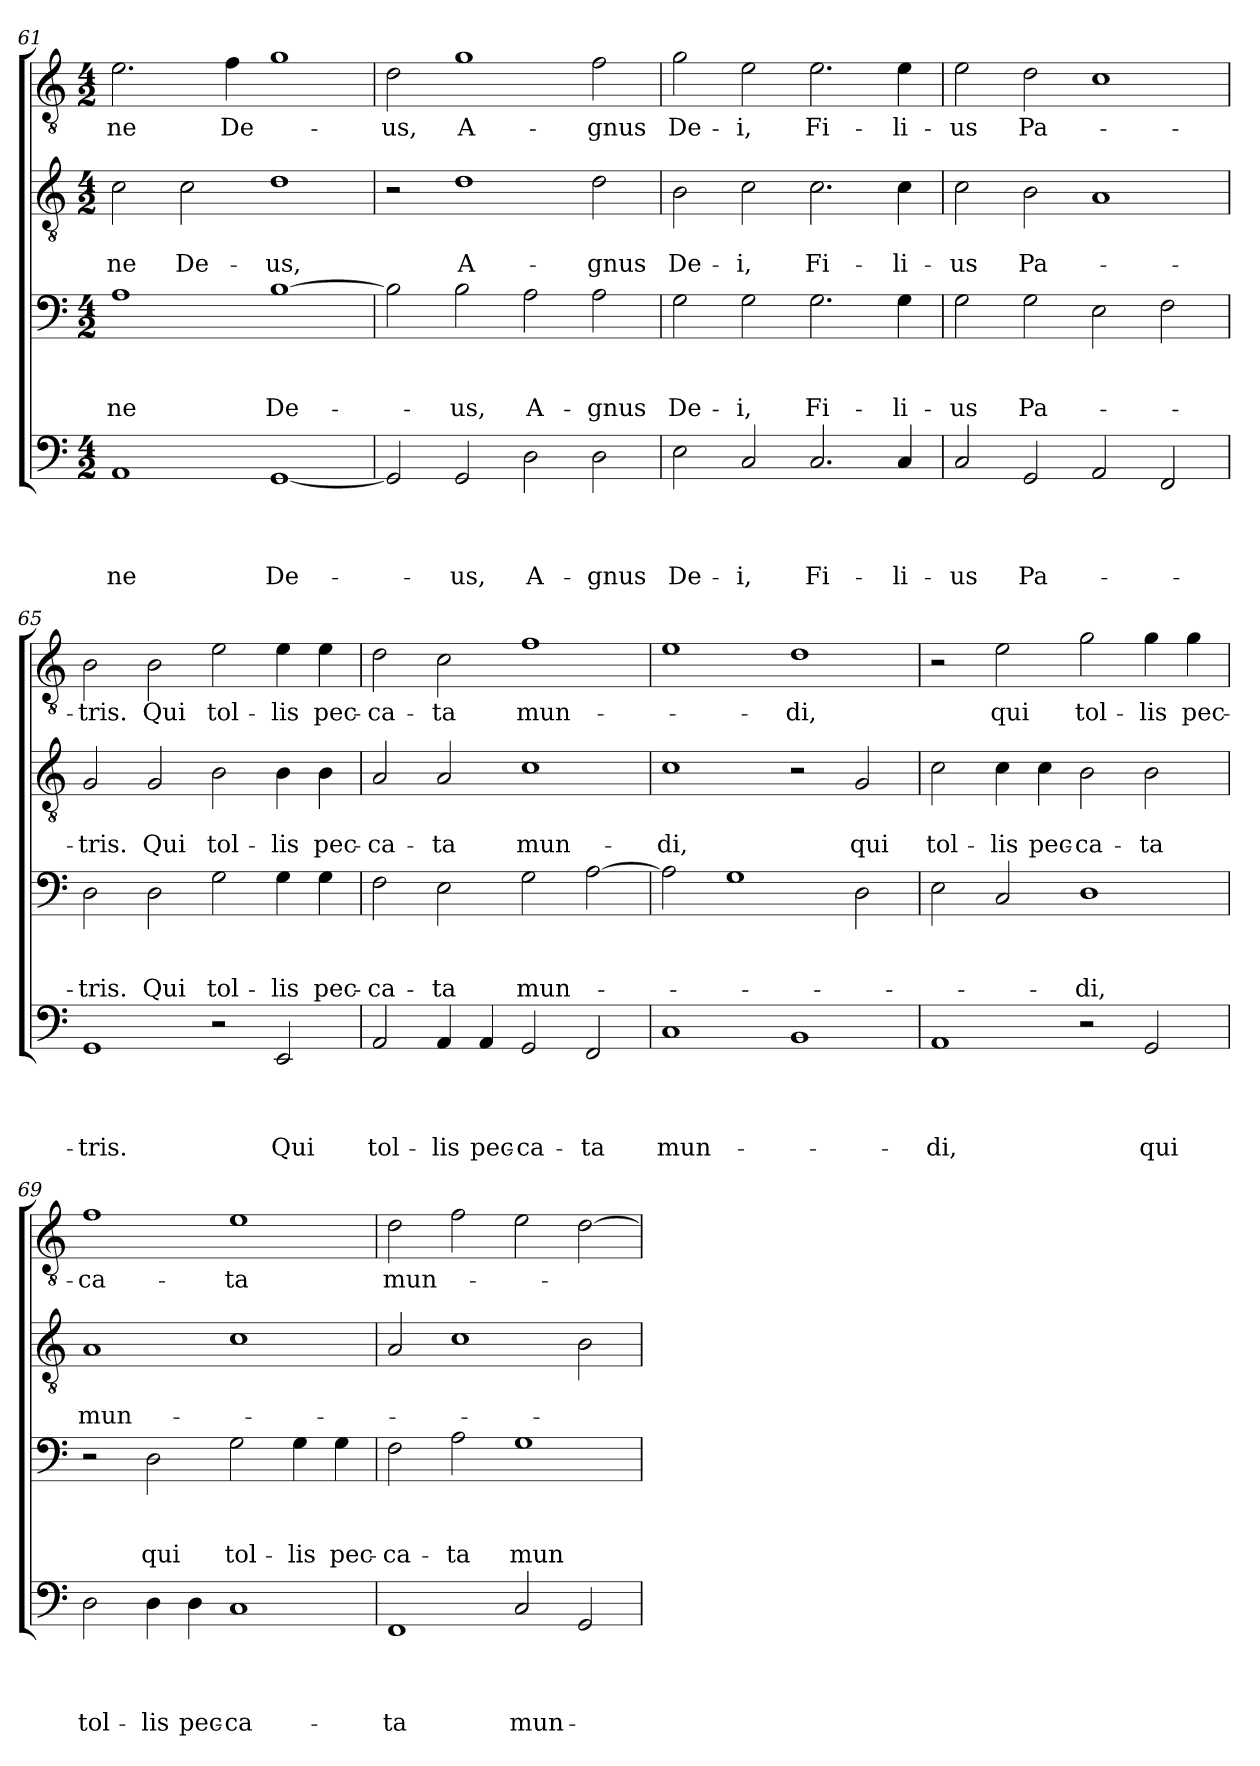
**kern	**text	**text	**text	**text	**kern	**text	**text	**text	**kern	**text	**text	**kern	**text
*part4	*part4	*part4	*part4	*part4	*part3	*part3	*part3	*part3	*part2	*part2	*part2	*part1	*part1
*staff4	*staff4	*staff4	*staff4	*staff4	*staff3	*staff3	*staff3	*staff3	*staff2	*staff2	*staff2	*staff1	*staff1
*clefF4	*	*	*	*	*clefF4	*	*	*	*clefGv2	*	*	*clefGv2	*
*k[]	*	*	*	*	*k[]	*	*	*	*k[]	*	*	*k[]	*
*C:	*	*	*	*	*C:	*	*	*	*C:	*	*	*C:	*
*M4/2	*	*	*	*	*M4/2	*	*	*	*M4/2	*	*	*M4/2	*
=61	=61	=61	=61	=61	=61	=61	=61	=61	=61	=61	=61	=61	=61
!	!	!	!	!LO:LY:b	!	!	!	!LO:LY:b	!	!	!LO:LY:b	!	!LO:LY:b
1AA	.	.	.	-ne	1A	.	.	-ne	2c\	.	-ne	2.e\	-ne
!	!	!	!	!	!	!	!	!	!	!	!LO:LY:b	!	!
.	.	.	.	.	.	.	.	.	2c\	.	De-	.	.
!	!	!	!	!	!	!	!	!	!	!	!	!	!LO:LY:b
.	.	.	.	.	.	.	.	.	.	.	.	4f\	De-
!	!	!	!	!LO:LY:b	!	!	!	!LO:LY:b	!	!	!LO:LY:b	!	!
[<1GG	.	.	.	De-	[>1B	.	.	De-	1d	.	-us,	1g	.
=62	=62	=62	=62	=62	=62	=62	=62	=62	=62	=62	=62	=62	=62
!	!	!	!	!	!	!	!	!	!	!	!	!	!LO:LY:b
2GG/]	.	.	.	.	2B\]	.	.	.	2r	.	.	2d\	-us,
!	!	!	!	!LO:LY:b	!	!	!	!LO:LY:b	!	!	!LO:LY:b	!	!LO:LY:b
2GG/	.	.	.	-us,	2B\	.	.	-us,	1d	.	A-	1g	A-
!	!	!	!	!LO:LY:b	!	!	!	!LO:LY:b	!	!	!	!	!
2D\	.	.	.	A-	2A\	.	.	A-	.	.	.	.	.
!	!	!	!	!LO:LY:b	!	!	!	!LO:LY:b	!	!	!LO:LY:b	!	!LO:LY:b
2D\	.	.	.	-gnus	2A\	.	.	-gnus	2d\	.	-gnus	2f\	-gnus
=63	=63	=63	=63	=63	=63	=63	=63	=63	=63	=63	=63	=63	=63
!	!	!	!	!LO:LY:b	!	!	!	!LO:LY:b	!	!	!LO:LY:b	!	!LO:LY:b
2E\	.	.	.	De-	2G\	.	.	De-	2B\	.	De-	2g\	De-
!	!	!	!	!LO:LY:b	!	!	!	!LO:LY:b	!	!	!LO:LY:b	!	!LO:LY:b
2C/	.	.	.	-i,	2G\	.	.	-i,	2c\	.	-i,	2e\	-i,
!	!	!	!	!LO:LY:b	!	!	!	!LO:LY:b	!	!	!LO:LY:b	!	!LO:LY:b
2.C/	.	.	.	Fi-	2.G\	.	.	Fi-	2.c\	.	Fi-	2.e\	Fi-
!	!	!	!	!LO:LY:b	!	!	!	!LO:LY:b	!	!	!LO:LY:b	!	!LO:LY:b
4C/	.	.	.	-li-	4G\	.	.	-li-	4c\	.	-li-	4e\	-li-
=64	=64	=64	=64	=64	=64	=64	=64	=64	=64	=64	=64	=64	=64
!	!	!	!	!LO:LY:b	!	!	!	!LO:LY:b	!	!	!LO:LY:b	!	!LO:LY:b
2C/	.	.	.	-us	2G\	.	.	-us	2c\	.	-us	2e\	-us
!	!	!	!	!LO:LY:b	!	!	!	!LO:LY:b	!	!	!LO:LY:b	!	!LO:LY:b
2GG/	.	.	.	Pa-	2G\	.	.	Pa-	2B\	.	Pa-	2d\	Pa-
2AA/	.	.	.	.	2E\	.	.	.	1A	.	.	1c	.
2FF/	.	.	.	.	2F\	.	.	.	.	.	.	.	.
=65	=65	=65	=65	=65	=65	=65	=65	=65	=65	=65	=65	=65	=65
!	!	!	!	!LO:LY:b	!	!	!	!LO:LY:b	!	!	!LO:LY:b	!	!LO:LY:b
1GG	.	.	.	-tris.	2D\	.	.	-tris.	2G/	.	-tris.	2B\	-tris.
!	!	!	!	!	!	!	!	!LO:LY:b	!	!	!LO:LY:b	!	!LO:LY:b
.	.	.	.	.	2D\	.	.	Qui	2G/	.	Qui	2B\	Qui
!	!	!	!	!	!	!	!	!LO:LY:b	!	!	!LO:LY:b	!	!LO:LY:b
2r	.	.	.	.	2G\	.	.	tol-	2B\	.	tol-	2e\	tol-
!	!	!	!	!LO:LY:b	!	!	!	!LO:LY:b	!	!	!LO:LY:b	!	!LO:LY:b
2EE/	.	.	.	Qui	4G\	.	.	-lis	4B\	.	-lis	4e\	-lis
!	!	!	!	!	!	!	!	!LO:LY:b	!	!	!LO:LY:b	!	!LO:LY:b
.	.	.	.	.	4G\	.	.	pec-	4B\	.	pec-	4e\	pec-
!!LO:LB:g=z
=66	=66	=66	=66	=66	=66	=66	=66	=66	=66	=66	=66	=66	=66
!	!	!	!	!LO:LY:b	!	!	!	!LO:LY:b	!	!	!LO:LY:b	!	!LO:LY:b
2AA/	.	.	.	tol-	2F\	.	.	-ca-	2A/	.	-ca-	2d\	-ca-
!	!	!	!	!LO:LY:b	!	!	!	!LO:LY:b	!	!	!LO:LY:b	!	!LO:LY:b
4AA/	.	.	.	-lis	2E\	.	.	-ta	2A/	.	-ta	2c\	-ta
!	!	!	!	!LO:LY:b	!	!	!	!	!	!	!	!	!
4AA/	.	.	.	pec-	.	.	.	.	.	.	.	.	.
!	!	!	!	!LO:LY:b	!	!	!	!LO:LY:b	!	!	!LO:LY:b	!	!LO:LY:b
2GG/	.	.	.	-ca-	2G\	.	.	mun-	1c	.	mun-	1f	mun-
!	!	!	!	!LO:LY:b	!	!	!	!	!	!	!	!	!
2FF/	.	.	.	-ta	[>2A\	.	.	.	.	.	.	.	.
=67	=67	=67	=67	=67	=67	=67	=67	=67	=67	=67	=67	=67	=67
!	!	!	!	!LO:LY:b	!	!	!	!	!	!	!LO:LY:b	!	!
1C	.	.	.	mun-	2A\]	.	.	.	1c	.	-di,	1e	.
.	.	.	.	.	1G	.	.	.	.	.	.	.	.
!	!	!	!	!	!	!	!	!	!	!	!	!	!LO:LY:b
1BB	.	.	.	.	.	.	.	.	2r	.	.	1d	-di,
!	!	!	!	!	!	!	!	!	!	!	!LO:LY:b	!	!
.	.	.	.	.	2D\	.	.	.	2G/	.	qui	.	.
=68	=68	=68	=68	=68	=68	=68	=68	=68	=68	=68	=68	=68	=68
!	!	!	!	!LO:LY:b	!	!	!	!	!	!	!LO:LY:b	!	!
1AA	.	.	.	-di,	2E\	.	.	.	2c\	.	tol-	2r	.
!	!	!	!	!	!	!	!	!	!	!	!LO:LY:b	!	!LO:LY:b
.	.	.	.	.	2C/	.	.	.	4c\	.	-lis	2e\	qui
!	!	!	!	!	!	!	!	!	!	!	!LO:LY:b	!	!
.	.	.	.	.	.	.	.	.	4c\	.	pec-	.	.
!	!	!	!	!	!	!	!	!LO:LY:b	!	!	!LO:LY:b	!	!LO:LY:b
2r	.	.	.	.	1D	.	.	-di,	2B\	.	-ca-	2g\	tol-
!	!	!	!	!LO:LY:b	!	!	!	!	!	!	!LO:LY:b	!	!LO:LY:b
2GG/	.	.	.	qui	.	.	.	.	2B\	.	-ta	4g\	-lis
!	!	!	!	!	!	!	!	!	!	!	!	!	!LO:LY:b
.	.	.	.	.	.	.	.	.	.	.	.	4g\	pec-
=69	=69	=69	=69	=69	=69	=69	=69	=69	=69	=69	=69	=69	=69
!	!	!	!	!LO:LY:b	!	!	!	!	!	!	!LO:LY:b	!	!LO:LY:b
2D\	.	.	.	tol-	2r	.	.	.	1A	.	mun-	1f	-ca-
!	!	!	!	!LO:LY:b	!	!	!	!LO:LY:b	!	!	!	!	!
4D\	.	.	.	-lis	2D\	.	.	qui	.	.	.	.	.
!	!	!	!	!LO:LY:b	!	!	!	!	!	!	!	!	!
4D\	.	.	.	pec-	.	.	.	.	.	.	.	.	.
!	!	!	!	!LO:LY:b	!	!	!	!LO:LY:b	!	!	!	!	!LO:LY:b
1C	.	.	.	-ca-	2G\	.	.	tol-	1c	.	.	1e	-ta
!	!	!	!	!	!	!	!	!LO:LY:b	!	!	!	!	!
.	.	.	.	.	4G\	.	.	-lis	.	.	.	.	.
!	!	!	!	!	!	!	!	!LO:LY:b	!	!	!	!	!
.	.	.	.	.	4G\	.	.	pec-	.	.	.	.	.
=70	=70	=70	=70	=70	=70	=70	=70	=70	=70	=70	=70	=70	=70
!	!	!	!	!LO:LY:b	!	!	!	!LO:LY:b	!	!	!	!	!LO:LY:b
1FF	.	.	.	-ta	2F\	.	.	-ca-	2A/	.	.	2d\	mun-
!	!	!	!	!	!	!	!	!LO:LY:b	!	!	!	!	!
.	.	.	.	.	2A\	.	.	-ta	1c	.	.	2f\	.
!	!	!	!	!LO:LY:b	!	!	!	!LO:LY:b	!	!	!	!	!
2C/	.	.	.	mun-	1G	.	.	mun-	.	.	.	2e\	.
2GG/	.	.	.	.	.	.	.	.	2B\	.	.	[>2d\	.
=	=	=	=	=	=	=	=	=	=	=	=	=	=
*-	*-	*-	*-	*-	*-	*-	*-	*-	*-	*-	*-	*-	*-
